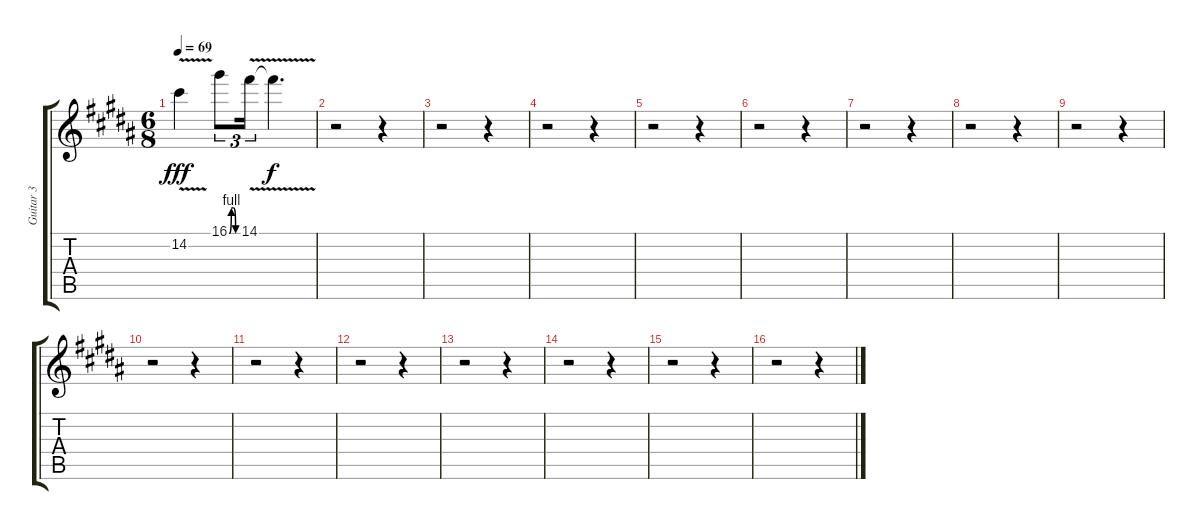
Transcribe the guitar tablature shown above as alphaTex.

\track ("Guitar 3" "Guitar 3") {instrument overdrivenguitar}
\staff {score tabs}
\tuning (E4 B3 G3 D3 A2 E2) {hide}
\ts (6 8)
\tempo 69
\clef g2
\ks b
14.2{v}.4{dy fff} 16.1{be (custom 0 0 15 4 30 4 45 0 60 0)}.8{tu (3 2)} 14.1{v}.16{tu (3 2)} 14.1{t}.4{d dy f} |
r.2 r.4 |
r.2 r.4 |
r.2 r.4 |
r.2 r.4 |
r.2 r.4 |
r.2 r.4 |
r.2 r.4 |
r.2 r.4 |
r.2 r.4 |
r.2 r.4 |
r.2 r.4 |
r.2 r.4 |
r.2 r.4 |
r.2 r.4 |
r.2 r.4
